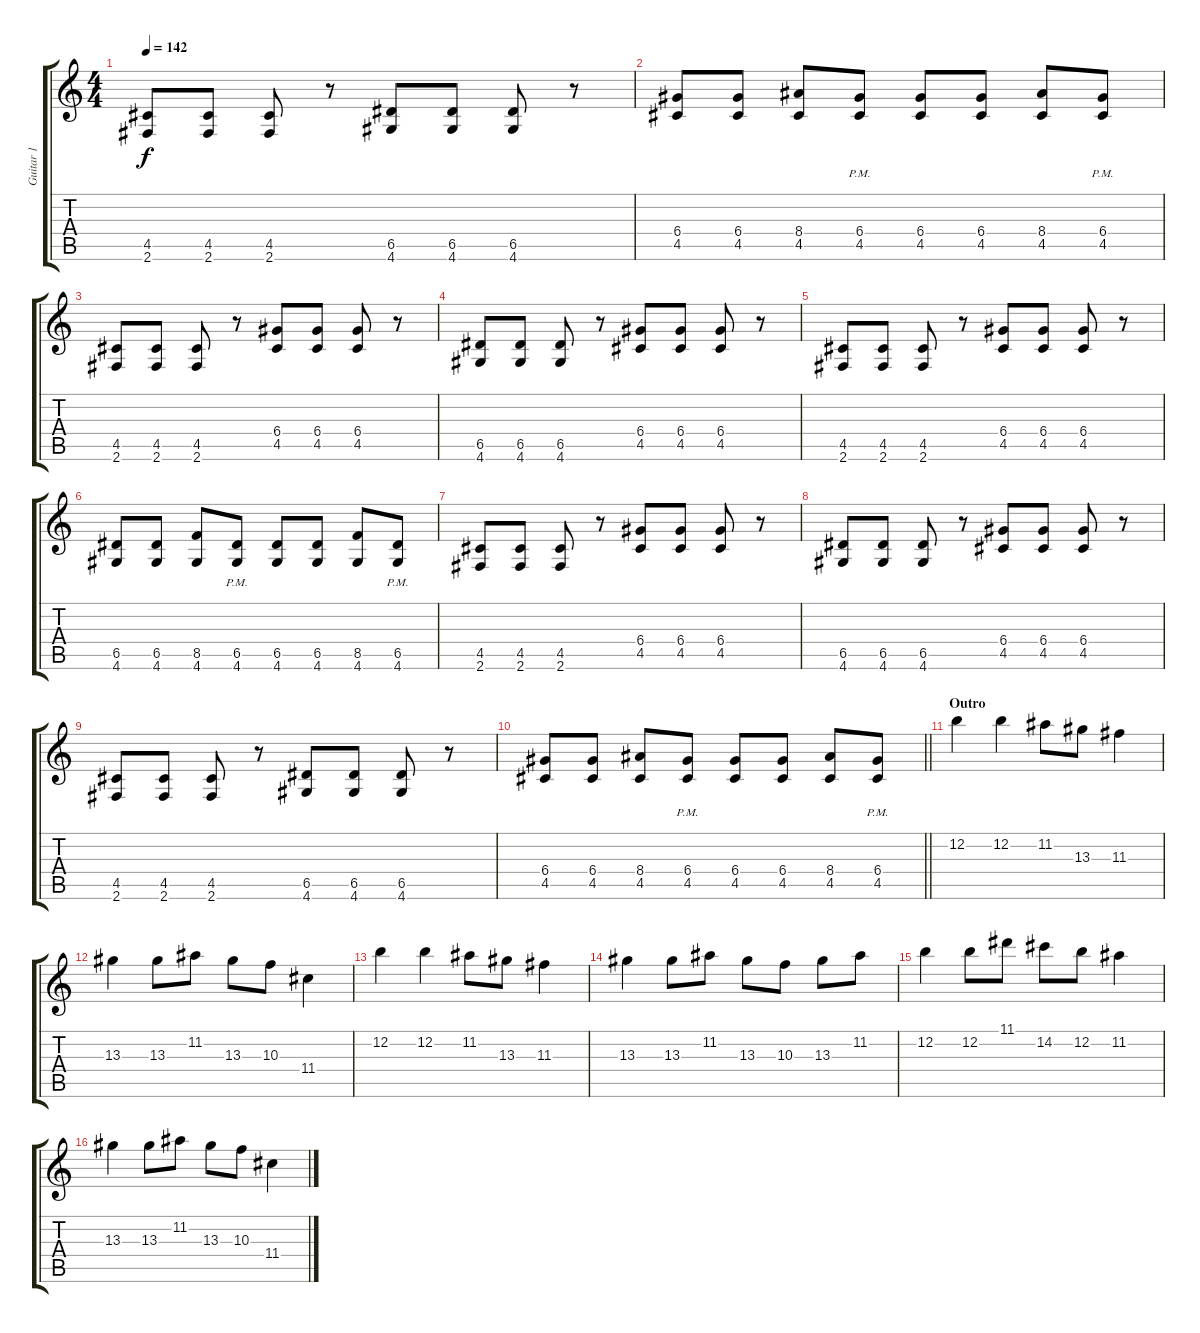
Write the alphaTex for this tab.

\track ("Guitar 1" "Guitar 1") {instrument overdrivenguitar}
\staff {score tabs}
\tuning (E4 B3 G3 D3 A2 E2) {hide}
\ts (4 4)
\tempo 142
\clef g2
\ks c
(4.5 2.6).8{dy f} (4.5 2.6).8 (4.5 2.6).8 r.8 (6.5 4.6).8 (6.5 4.6).8 (6.5 4.6).8 r.8 |
(6.4 4.5).8 (6.4 4.5).8 (8.4 4.5).8 (6.4{pm} 4.5{pm}).8 (6.4 4.5).8 (6.4 4.5).8 (8.4 4.5).8 (6.4{pm} 4.5{pm}).8 |
(4.5 2.6).8 (4.5 2.6).8 (4.5 2.6).8 r.8 (6.4 4.5).8 (6.4 4.5).8 (6.4 4.5).8 r.8 |
(6.5 4.6).8 (6.5 4.6).8 (6.5 4.6).8 r.8 (6.4 4.5).8 (6.4 4.5).8 (6.4 4.5).8 r.8 |
(4.5 2.6).8 (4.5 2.6).8 (4.5 2.6).8 r.8 (6.4 4.5).8 (6.4 4.5).8 (6.4 4.5).8 r.8 |
(6.5 4.6).8 (6.5 4.6).8 (8.5 4.6).8 (6.5{pm} 4.6{pm}).8 (6.5 4.6).8 (6.5 4.6).8 (8.5 4.6).8 (6.5{pm} 4.6{pm}).8 |
(4.5 2.6).8 (4.5 2.6).8 (4.5 2.6).8 r.8 (6.4 4.5).8 (6.4 4.5).8 (6.4 4.5).8 r.8 |
(6.5 4.6).8 (6.5 4.6).8 (6.5 4.6).8 r.8 (6.4 4.5).8 (6.4 4.5).8 (6.4 4.5).8 r.8 |
(4.5 2.6).8 (4.5 2.6).8 (4.5 2.6).8 r.8 (6.5 4.6).8 (6.5 4.6).8 (6.5 4.6).8 r.8 |
\barLineRight lightlight
(6.4 4.5).8 (6.4 4.5).8 (8.4 4.5).8 (6.4{pm} 4.5{pm}).8 (6.4 4.5).8 (6.4 4.5).8 (8.4 4.5).8 (6.4{pm} 4.5{pm}).8 |
\section ("" "Outro")
12.2.4 12.2.4 11.2.8 13.3.8 11.3.4 |
13.3.4 13.3.8 11.2.8 13.3.8 10.3.8 11.4.4 |
12.2.4 12.2.4 11.2.8 13.3.8 11.3.4 |
13.3.4 13.3.8 11.2.8 13.3.8 10.3.8 13.3.8 11.2.8 |
12.2.4 12.2.8 11.1.8 14.2.8 12.2.8 11.2.4 |
13.3.4 13.3.8 11.2.8 13.3.8 10.3.8 11.4.4
